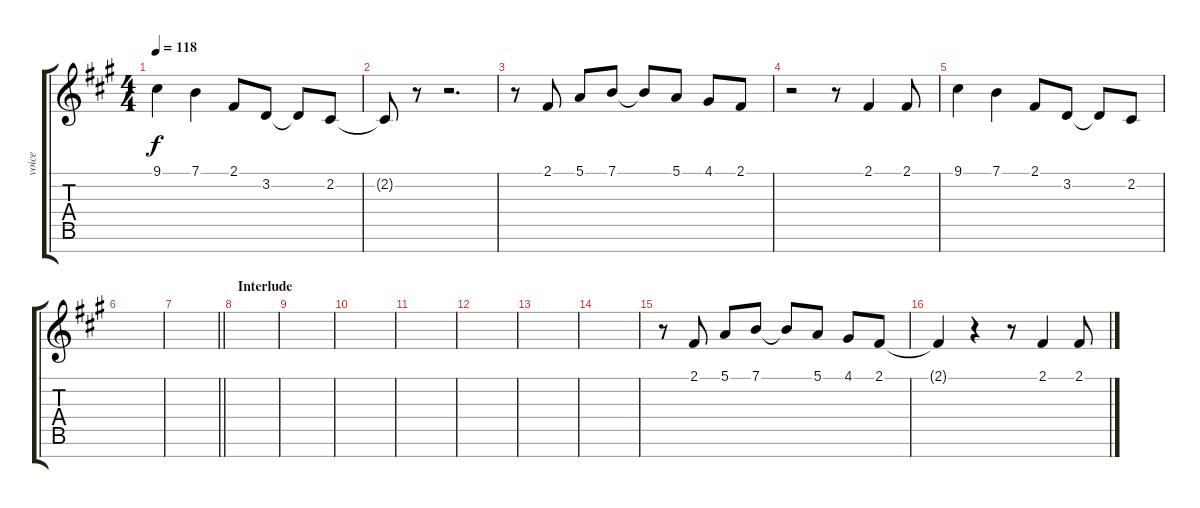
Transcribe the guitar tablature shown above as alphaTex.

\track ("voice" "voice") {instrument violin}
\staff {score tabs}
\tuning (E4 B3 G3 D3 A2 E2 B1) {hide}
\ts (4 4)
\tempo 118
\clef g2
\ks f#minor
9.1.4{dy f} 7.1.4 2.1.8 3.2.8 3.2{t}.8 2.2.8 |
2.2{t}.8 r.8 r.2{d} |
r.8 2.1.8 5.1.8 7.1.8 7.1{t}.8 5.1.8 4.1.8 2.1.8 |
r.2 r.8 2.1.4 2.1.8 |
9.1.4 7.1.4 2.1.8 3.2.8 3.2{t}.8 2.2.8 |
|
\barLineRight lightlight
|
\section ("" "Interlude")
|
|
|
|
|
|
|
r.8 2.1.8 5.1.8 7.1.8 7.1{t}.8 5.1.8 4.1.8 2.1.8 |
2.1{t}.4 r.4 r.8 2.1.4 2.1.8
